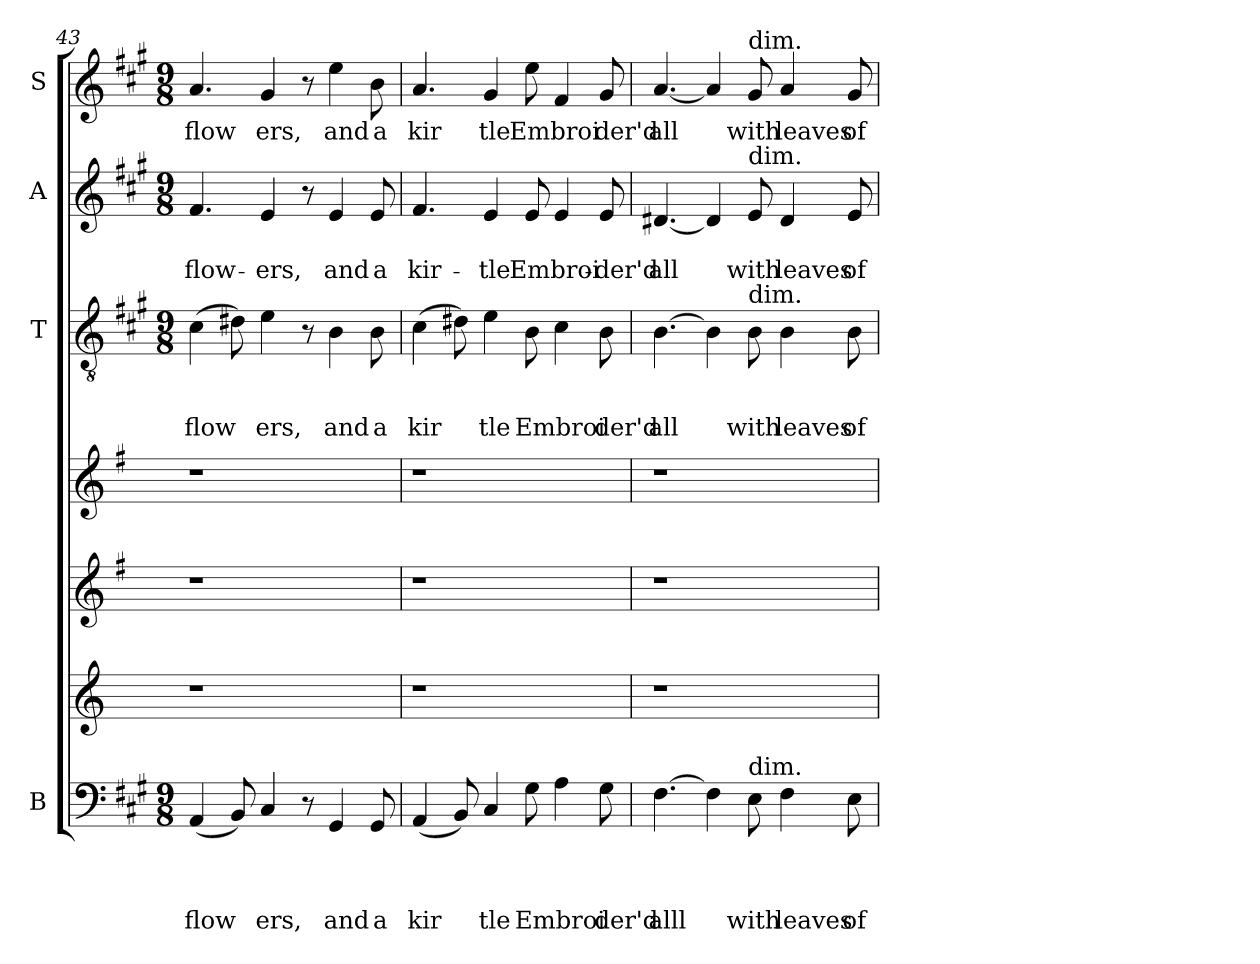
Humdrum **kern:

**kern	**text	**text	**text	**text	**kern	**kern	**kern	**kern	**text	**text	**text	**kern	**text	**text	**kern	**text
*part7	*part7	*part7	*part7	*part7	*part6	*part5	*part4	*part3	*part3	*part3	*part3	*part2	*part2	*part2	*part1	*part1
*staff7	*staff7	*staff7	*staff7	*staff7	*staff6	*staff5	*staff4	*staff3	*staff3	*staff3	*staff3	*staff2	*staff2	*staff2	*staff1	*staff1
*I"B	*	*	*	*	*	*	*	*I"T	*	*	*	*I"A	*	*	*I"S	*
!!LO:PB:g=z
*clefF4	*	*	*	*	*clefG2	*clefG2	*clefG2	*clefGv2	*	*	*	*clefG2	*	*	*clefG2	*
*ITrd-2c-3	*	*	*	*	*	*ITrd-3c-5	*ITrd-3c-5	*ITrd-2c-3	*	*	*	*ITrd-2c-3	*	*	*ITrd-2c-3	*
*k[]	*	*	*	*	*k[]	*k[]	*k[]	*k[]	*	*	*	*k[]	*	*	*k[]	*
*C:	*	*	*	*	*C:	*C:	*C:	*C:	*	*	*	*C:	*	*	*C:	*
*M9/8	*	*	*	*	*	*	*	*M9/8	*	*	*	*M9/8	*	*	*M9/8	*
=43	=43	=43	=43	=43	=43	=43	=43	=43	=43	=43	=43	=43	=43	=43	=43	=43
!	!	!	!	!LO:LY:b	!	!	!	!	!	!	!LO:LY:b	!	!	!LO:LY:b	!	!LO:LY:b
(<4C/	.	.	.	flow	1r	1r	1r	(>4e\	.	.	flow	4.a/	.	flow-	4.cc/	flow
8D/)	.	.	.	.	.	.	.	8f#X\)	.	.	.	.	.	.	.	.
!	!	!	!	!LO:LY:b	!	!	!	!	!	!	!LO:LY:b	!	!	!LO:LY:b	!	!LO:LY:b
4E/	.	.	.	ers,	.	.	.	4g\	.	.	ers,	4g/	.	-ers,	4b/	ers,
8r	.	.	.	.	.	.	.	8r	.	.	.	8r	.	.	8r	.
!	!	!	!	!LO:LY:b	!	!	!	!	!	!	!LO:LY:b	!	!	!LO:LY:b	!	!LO:LY:b
4BB/	.	.	.	and	.	.	.	4d\	.	.	and	4g/	.	and	4gg\	and
!	!	!	!	!LO:LY:b	!	!	!	!	!	!	!LO:LY:b	!	!	!LO:LY:b	!	!LO:LY:b
8BB/	.	.	.	a	8ryy	8ryy	8ryy	8d\	.	.	a	8g/	.	a	8dd\	a
=44	=44	=44	=44	=44	=44	=44	=44	=44	=44	=44	=44	=44	=44	=44	=44	=44
!	!	!	!	!LO:LY:b	!	!	!	!	!	!	!LO:LY:b	!	!	!LO:LY:b	!	!LO:LY:b
(<4C/	.	.	.	kir	1r	1r	1r	(>4e\	.	.	kir	4.a/	.	kir-	4.cc/	kir
8D/)	.	.	.	.	.	.	.	8f#X\)	.	.	.	.	.	.	.	.
!	!	!	!	!LO:LY:b	!	!	!	!	!	!	!LO:LY:b	!	!	!LO:LY:b	!	!LO:LY:b
4E/	.	.	.	tle	.	.	.	4g\	.	.	tle	4g/	.	-tle	4b/	tle
!	!	!	!	!LO:LY:b	!	!	!	!	!	!	!LO:LY:b	!	!	!LO:LY:b	!	!LO:LY:b
8B\	.	.	.	Embroi	.	.	.	8d\	.	.	Embroi	8g/	.	Embroi-	8gg\	Embroi
4c\	.	.	.	.	.	.	.	4e\	.	.	.	4g/	.	.	4a/	.
!	!	!	!	!LO:LY:b	!	!	!	!	!	!	!LO:LY:b	!	!	!LO:LY:b	!	!LO:LY:b
8B\	.	.	.	der'd	8ryy	8ryy	8ryy	8d\	.	.	der'd	8g/	.	-der'd	8b/	der'd
=45	=45	=45	=45	=45	=45	=45	=45	=45	=45	=45	=45	=45	=45	=45	=45	=45
!	!	!	!	!LO:LY:b	!	!	!	!	!	!	!LO:LY:b	!	!	!LO:LY:b	!	!LO:LY:b
[>4.A\	.	.	.	alll	1r	1r	1r	[>4.d\	.	.	all	[<4.f#X/	.	all	[<4.cc/	all
4A\]	.	.	.	.	.	.	.	4d\]	.	.	.	4f#/]	.	.	4cc/]	.
!	!	!	!	!	!	!	!	!	!	!	!	!	!	!	!LO:TX:a:t=dim.	!
!	!	!	!	!	!	!	!	!	!	!	!	!LO:TX:a:t=dim.	!	!	!	!
!	!	!	!	!	!	!	!	!LO:TX:a:t=dim.	!	!	!	!	!	!	!	!
!LO:TX:a:t=dim.	!	!	!	!	!	!	!	!	!	!	!	!	!	!	!	!
!	!	!	!	!LO:LY:b	!	!	!	!	!	!	!LO:LY:b	!	!	!LO:LY:b	!	!LO:LY:b
8G\	.	.	.	with	.	.	.	8d\	.	.	with	8g/	.	with	8b/	with
!	!	!	!	!LO:LY:b	!	!	!	!	!	!	!LO:LY:b	!	!	!LO:LY:b	!	!LO:LY:b
4A\	.	.	.	leaves	.	.	.	4d\	.	.	leaves	4f#/	.	leaves	4cc/	leaves
!	!	!	!	!LO:LY:b	!	!	!	!	!	!	!LO:LY:b	!	!	!LO:LY:b	!	!LO:LY:b
8G\	.	.	.	of	8ryy	8ryy	8ryy	8d\	.	.	of	8g/	.	of	8b/	of
=	=	=	=	=	=	=	=	=	=	=	=	=	=	=	=	=
*-	*-	*-	*-	*-	*-	*-	*-	*-	*-	*-	*-	*-	*-	*-	*-	*-
